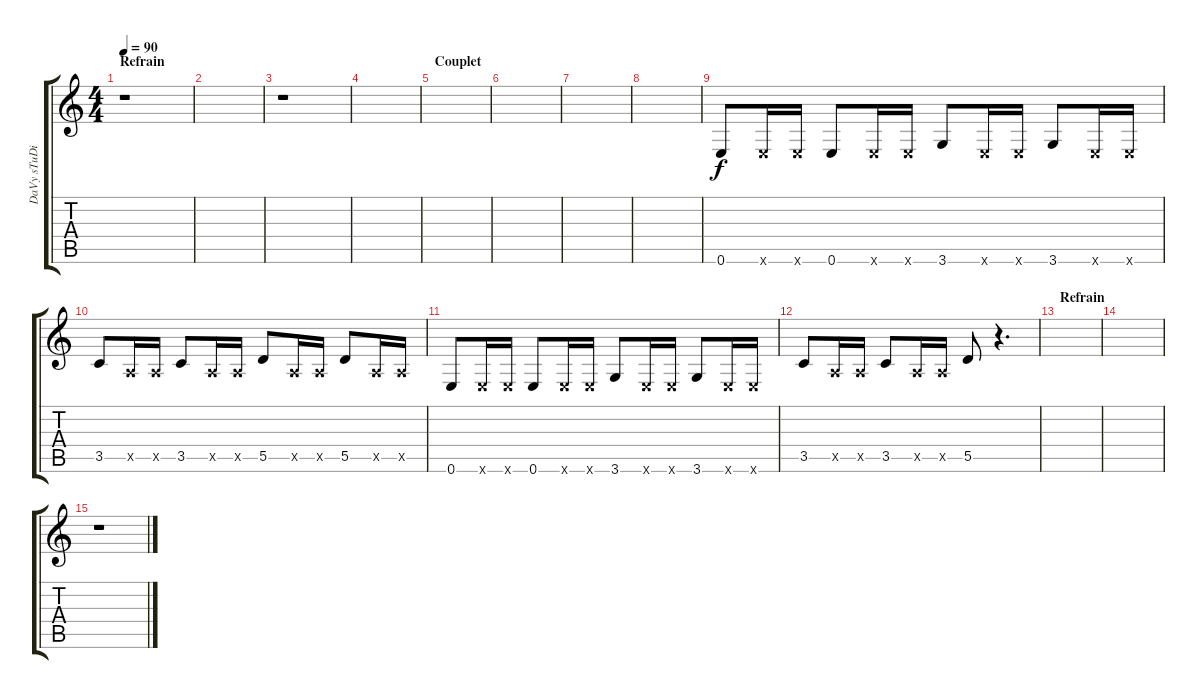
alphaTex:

\track ("DaVy sTuDiO" "DaVy sTuDi") {instrument distortionguitar}
\staff {score tabs}
\tuning (E4 B3 G3 D3 A2 E2) {hide}
\ts (4 4)
\section ("" "Refrain")
\tempo 90
\clef g2
\ks c
r.1{dy f volume 8 balance 4} |
|
r.1{volume 8 balance 4} |
|
\section ("" "Couplet")
|
|
|
|
0.6.8{balance 12} 0.6{x}.16 0.6{x}.16 0.6.8 0.6{x}.16 0.6{x}.16 3.6.8 0.6{x}.16 0.6{x}.16 3.6.8 0.6{x}.16 0.6{x}.16 |
3.5.8{balance 12} 0.5{x}.16 0.5{x}.16 3.5.8 0.5{x}.16 0.5{x}.16 5.5.8 0.5{x}.16 0.5{x}.16 5.5.8 0.5{x}.16 0.5{x}.16 |
0.6.8{balance 12} 0.6{x}.16 0.6{x}.16 0.6.8 0.6{x}.16 0.6{x}.16 3.6.8 0.6{x}.16 0.6{x}.16 3.6.8 0.6{x}.16 0.6{x}.16 |
3.5.8{balance 12} 0.5{x}.16 0.5{x}.16 3.5.8 0.5{x}.16 0.5{x}.16 5.5.8 r.4{d} |
\section ("" "Refrain")
|
|
r.1{volume 8 balance 4}
